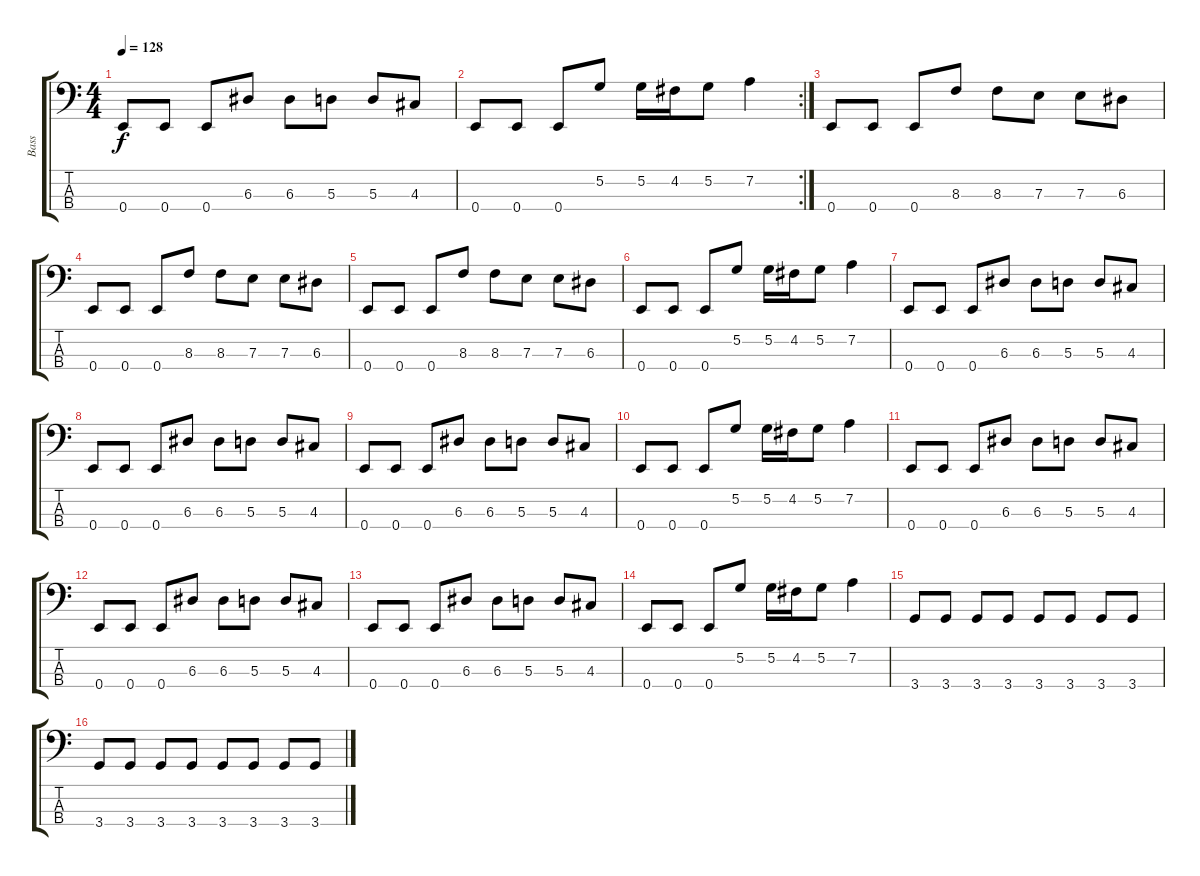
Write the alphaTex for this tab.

\track ("Bass" "Bass") {instrument electricbasspick}
\staff {score tabs}
\tuning (G2 D2 A1 E1) {hide}
\ts (4 4)
\tempo 128
\clef f4
\ks c
0.4.8{dy f} 0.4.8 0.4.8 6.3.8 6.3.8 5.3.8 5.3.8 4.3.8 |
\rc 2
0.4.8 0.4.8 0.4.8 5.2.8 5.2.16 4.2.16 5.2.8 7.2.4 |
0.4.8 0.4.8 0.4.8 8.3.8 8.3.8 7.3.8 7.3.8 6.3.8 |
0.4.8 0.4.8 0.4.8 8.3.8 8.3.8 7.3.8 7.3.8 6.3.8 |
0.4.8 0.4.8 0.4.8 8.3.8 8.3.8 7.3.8 7.3.8 6.3.8 |
0.4.8 0.4.8 0.4.8 5.2.8 5.2.16 4.2.16 5.2.8 7.2.4 |
0.4.8 0.4.8 0.4.8 6.3.8 6.3.8 5.3.8 5.3.8 4.3.8 |
0.4.8 0.4.8 0.4.8 6.3.8 6.3.8 5.3.8 5.3.8 4.3.8 |
0.4.8 0.4.8 0.4.8 6.3.8 6.3.8 5.3.8 5.3.8 4.3.8 |
0.4.8 0.4.8 0.4.8 5.2.8 5.2.16 4.2.16 5.2.8 7.2.4 |
0.4.8 0.4.8 0.4.8 6.3.8 6.3.8 5.3.8 5.3.8 4.3.8 |
0.4.8 0.4.8 0.4.8 6.3.8 6.3.8 5.3.8 5.3.8 4.3.8 |
0.4.8 0.4.8 0.4.8 6.3.8 6.3.8 5.3.8 5.3.8 4.3.8 |
0.4.8 0.4.8 0.4.8 5.2.8 5.2.16 4.2.16 5.2.8 7.2.4 |
3.4.8 3.4.8 3.4.8 3.4.8 3.4.8 3.4.8 3.4.8 3.4.8 |
3.4.8 3.4.8 3.4.8 3.4.8 3.4.8 3.4.8 3.4.8 3.4.8
